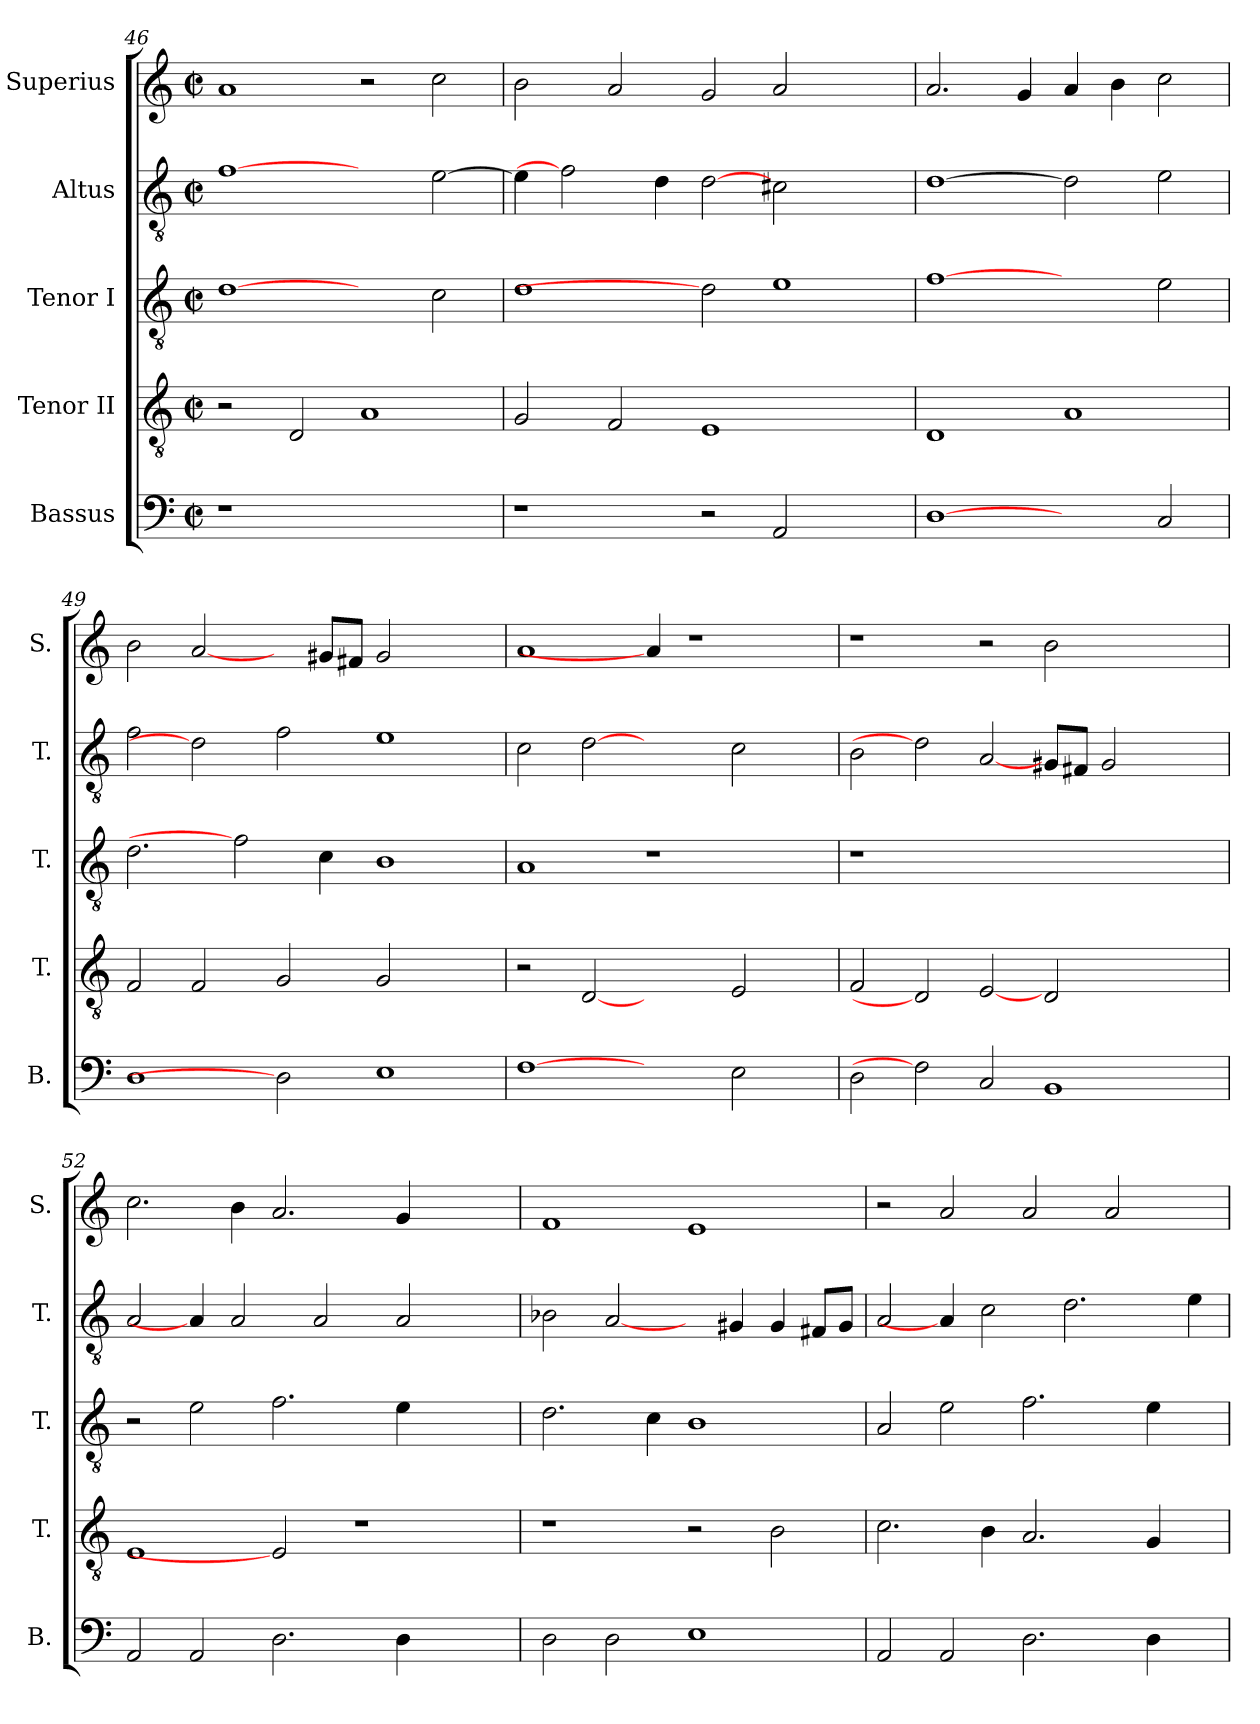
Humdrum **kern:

**kern	**kern	**kern	**kern	**kern
*part5	*part4	*part3	*part2	*part1
*staff5	*staff4	*staff3	*staff2	*staff1
*I"Bassus	*I"Tenor II	*I"Tenor I	*I"Altus	*I"Superius
*I'B.	*I'T.	*I'T.	*I'T.	*I'S.
*clefF4	*clefGv2	*clefGv2	*clefGv2	*clefG2
*	*ITrd7c12	*ITrd7c12	*ITrd7c12	*
*k[]	*k[]	*k[]	*k[]	*k[]
*C:	*C:	*C:	*C:	*C:
*M2/2	*M2/2	*M2/2	*M2/2	*M2/2
*met(c|)	*met(c|)	*met(c|)	*met(c|)	*met(c|)
=46	=46	=46	=46	=46
!LO:N:vis=1	!	!	!	!
1r	2r	[1Di	[1Fi	1ai
.	2DDi/	.	.	.
1ryy	1AAi	2ryy	2ryy	2r
.	.	2Ci\	[>2Ei\	2cci\
=47	=47	=47	=47	=47
1r	2GGi/	1Di	4Ei\]	2bi\
.	.	.	2Fi]	.
.	2FFi/	.	.	2ai/
.	.	.	4Di\	.
2r	1EEi	2Di]	[2Di	2gi/
2AAi/	.	1Ei	2C#Xi\	2ai/
2ryy	2ryy	.	2ryy	2ryy
!!LO:PB:g=z
=48	=48	=48	=48	=48
[1Di	1DDi	[1Fi	[1Di	2.ai/
.	.	.	.	4gi/
2ryy	1AAi	2ryy	2Di]	4ai/
.	.	.	.	4bi\
2Ci/	.	2Ei\	2Ei\	2cci\
=49	=49	=49	=49	=49
1Di	2FFi/	2.Di\	2Fi\	2bi\
.	2FFi/	.	2Di]	[2ai/
.	.	2Fi]	.	.
2Di]	2GGi/	.	2Fi\	4ryy
.	.	4Ci\	.	8g#Xi/L
.	.	.	.	8f#Xi/J
1Ei	2GGi/	1BBi	1Ei	2g#i/
.	2ryy	.	.	2ryy
=50	=50	=50	=50	=50
[1Fi	2r	1AAi	2Ci\	1ai
.	[2DDi	.	[2Di	.
2ryy	2ryy	1r	2ryy	4ai/]
.	.	.	.	1r
2Ei\	2EEi/	.	2Ci\	.
4ryy	4ryy	4ryy	4ryy	.
=51	=51	=51	=51	=51
!	!	!LO:N:vis=1	!	!
2Di\	2FFi/	1r	2BBi\	1r
2Fi]	2DDi]	.	2Di]	.
2Ci/	[2EEi	1.ryy	[2AAi/	2r
1BBi	2DDi/	.	8GG#Xi/L	2bi\
.	.	.	8FF#Xi/J	.
.	.	.	2GG#i/	.
.	2ryy	.	.	2ryy
.	.	.	4ryy	.
!!LO:LB:g=z
=52	=52	=52	=52	=52
2AAi/	1EEi	2r	2AAi/	2.cci\
2AAi/	.	2Ei\	4AAi/]	.
.	.	.	2AAi/	4bi\
2.Di\	2EEi]	2.Fi\	.	2.ai/
.	.	.	2AAi/	.
.	1r	.	.	.
4Di\	.	4Ei\	2AAi/	4gi/
2ryy	.	2ryy	.	2ryy
.	.	.	4ryy	.
=53	=53	=53	=53	=53
2Di\	1r	2.Di\	2BB-Xi\	1fi
2Di\	.	.	[2AAi/	.
.	.	4Ci\	.	.
1Ei	2r	1BBi	4ryy	1ei
.	.	.	4GG#Xi/	.
.	2BBi\	.	4GG#i/	.
.	.	.	8FF#Xi/L	.
.	.	.	8GG#i/J	.
=54	=54	=54	=54	=54
2AAi/	2.Ci\	2AAi/	2AAi/	2r
2AAi/	.	2Ei\	4AAi/]	2ai/
.	4BBi\	.	2Ci\	.
2.Di\	2.AAi/	2.Fi\	.	2ai/
.	.	.	2.Di\	.
.	.	.	.	2ai/
4Di\	4GGi/	4Ei\	.	.
4ryy	4ryy	4ryy	4Ei\	4ryy
=	=	=	=	=
*-	*-	*-	*-	*-
